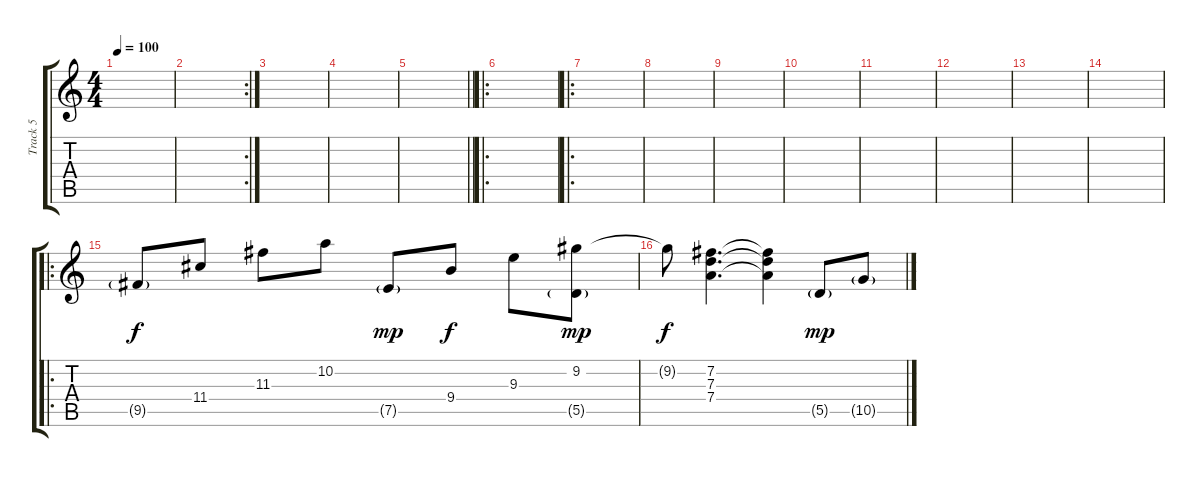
\track ("Track 5" "Track 5") {instrument acousticguitarsteel}
\staff {score tabs}
\tuning (E4 B3 G3 D3 A2 E2) {hide}
\ts (4 4)
\tempo 100
\clef g2
\ks c
|
\rc 2
|
|
|
\barLineRight lightlight
|
\ro
|
\ro
|
|
|
|
|
|
|
|
\ro
9.5{g}.8 11.4.8{dy f} 11.3.8 10.2.8 7.5{g}.8{dy mp} 9.4.8{dy f} 9.3.8 (9.2 5.5{g}).8{dy mp} |
9.2{t}.8{dy f} (7.2 7.3 7.4).4{d} (7.2{t} 7.3{t} 7.4{t}).4 5.5{g}.8{dy mp} 10.5{g}.8
